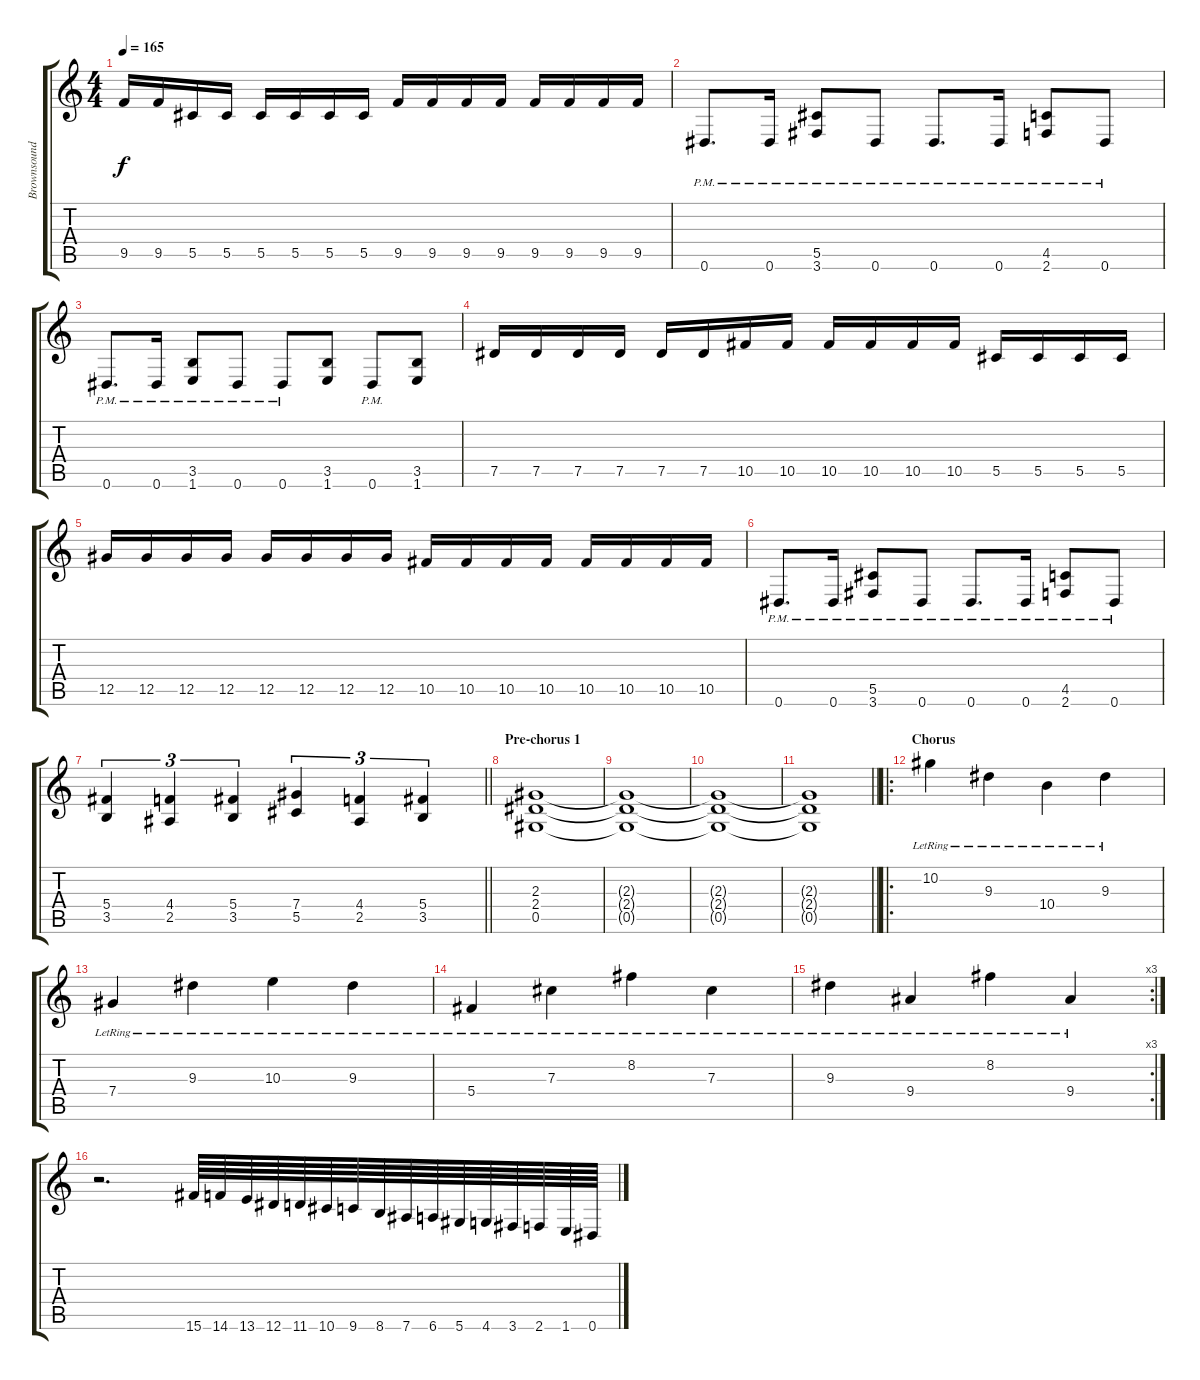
\track ("Brownsound" "Brownsound") {instrument distortionguitar}
\staff {score tabs}
\tuning (Eb4 Bb3 Gb3 Db3 Ab2 Eb2) {hide}
\ts (4 4)
\tempo 165
\clef g2
\ks c
9.5.16{dy f} 9.5.16 5.5.16 5.5.16 5.5.16 5.5.16 5.5.16 5.5.16 9.5.16 9.5.16 9.5.16 9.5.16 9.5.16 9.5.16 9.5.16 9.5.16 |
0.6{pm}.8{d} 0.6{pm}.16 (5.5{pm} 3.6{pm}).8 0.6{pm}.8 0.6{pm}.8{d} 0.6{pm}.16 (4.5{pm} 2.6{pm}).8 0.6{pm}.8 |
0.6{pm}.8{d} 0.6{pm}.16 (3.5{pm} 1.6{pm}).8 0.6{pm}.8 0.6{pm}.8 (3.5 1.6).8 0.6{pm}.8 (3.5 1.6).8 |
7.5.16 7.5.16 7.5.16 7.5.16 7.5.16 7.5.16 10.5.16 10.5.16 10.5.16 10.5.16 10.5.16 10.5.16 5.5.16 5.5.16 5.5.16 5.5.16 |
12.5.16 12.5.16 12.5.16 12.5.16 12.5.16 12.5.16 12.5.16 12.5.16 10.5.16 10.5.16 10.5.16 10.5.16 10.5.16 10.5.16 10.5.16 10.5.16 |
0.6{pm}.8{d} 0.6{pm}.16 (5.5{pm} 3.6{pm}).8 0.6{pm}.8 0.6{pm}.8{d} 0.6{pm}.16 (4.5{pm} 2.6{pm}).8 0.6{pm}.8 |
\barLineRight lightlight
(5.4 3.5).4{tu (3 2)} (4.4 2.5).4{tu (3 2)} (5.4 3.5).4{tu (3 2)} (7.4 5.5).4{tu (3 2)} (4.4 2.5).4{tu (3 2)} (5.4 3.5).4{tu (3 2)} |
\section ("" "Pre-chorus 1")
(2.3 2.4 0.5).1 |
(2.3{t} 2.4{t} 0.5{t}).1 |
(2.3{t} 2.4{t} 0.5{t}).1 |
\barLineRight lightlight
(2.3{t} 2.4{t} 0.5{t}).1 |
\ro
\section ("" "Chorus")
10.2{lr}.4{instrument electricguitarclean} 9.3{lr}.4 10.4{lr}.4 9.3{lr}.4 |
7.4{lr}.4 9.3{lr}.4 10.3{lr}.4 9.3{lr}.4 |
5.4{lr}.4 7.3{lr}.4 8.2{lr}.4 7.3{lr}.4 |
\rc 3
9.3{lr}.4 9.4{lr}.4 8.2{lr}.4 9.4{lr}.4 |
r.2{d} 15.6.64{instrument distortionguitar} 14.6.64 13.6.64 12.6.64 11.6.64 10.6.64 9.6.64 8.6.64 7.6.64 6.6.64 5.6.64 4.6.64 3.6.64 2.6.64 1.6.64 0.6.64
